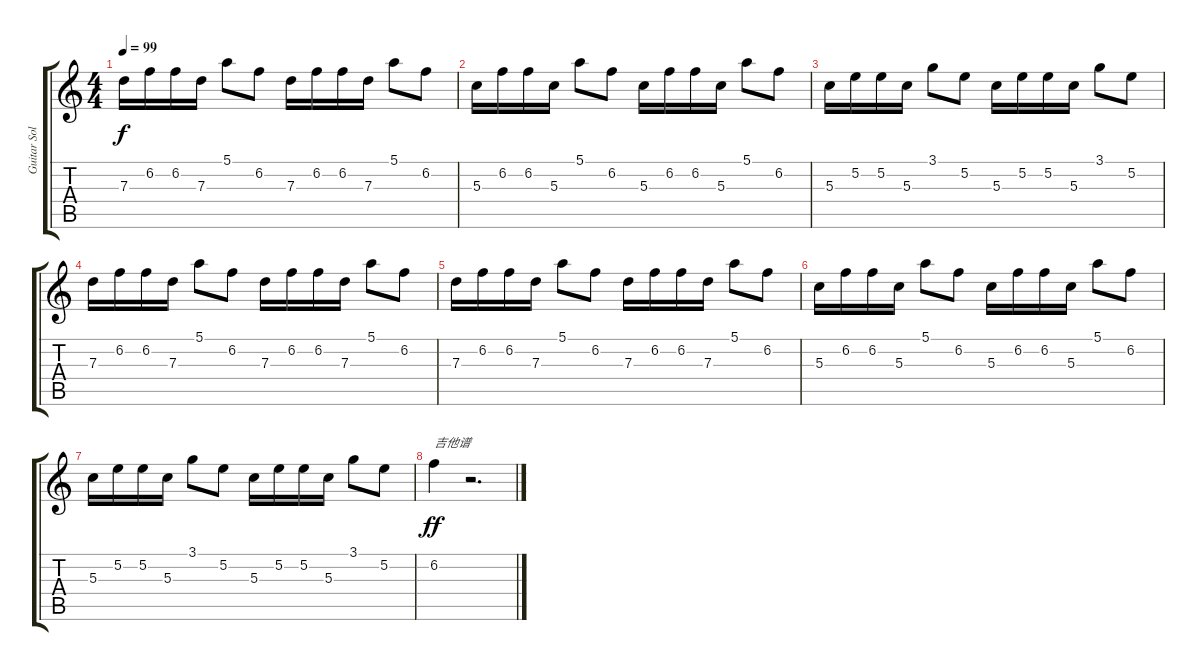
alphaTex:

\track ("Guitar Solo" "Guitar Sol") {instrument overdrivenguitar}
\staff {score tabs}
\tuning (E4 B3 G3 D3 A2 E2) {hide}
\ts (4 4)
\tempo 99
\clef g2
\ks c
7.3.16{dy f} 6.2.16 6.2.16 7.3.16 5.1.8 6.2.8 7.3.16 6.2.16 6.2.16 7.3.16 5.1.8 6.2.8 |
5.3.16 6.2.16 6.2.16 5.3.16 5.1.8 6.2.8 5.3.16 6.2.16 6.2.16 5.3.16 5.1.8 6.2.8 |
5.3.16 5.2.16 5.2.16 5.3.16 3.1.8 5.2.8 5.3.16 5.2.16 5.2.16 5.3.16 3.1.8 5.2.8 |
7.3.16 6.2.16 6.2.16 7.3.16 5.1.8 6.2.8 7.3.16 6.2.16 6.2.16 7.3.16 5.1.8 6.2.8 |
7.3.16 6.2.16 6.2.16 7.3.16 5.1.8 6.2.8 7.3.16 6.2.16 6.2.16 7.3.16 5.1.8 6.2.8 |
5.3.16 6.2.16 6.2.16 5.3.16 5.1.8 6.2.8 5.3.16 6.2.16 6.2.16 5.3.16 5.1.8 6.2.8 |
5.3.16 5.2.16 5.2.16 5.3.16 3.1.8 5.2.8 5.3.16 5.2.16 5.2.16 5.3.16 3.1.8 5.2.8 |
6.2.4{txt "吉他谱" dy ff} r.2{d}
